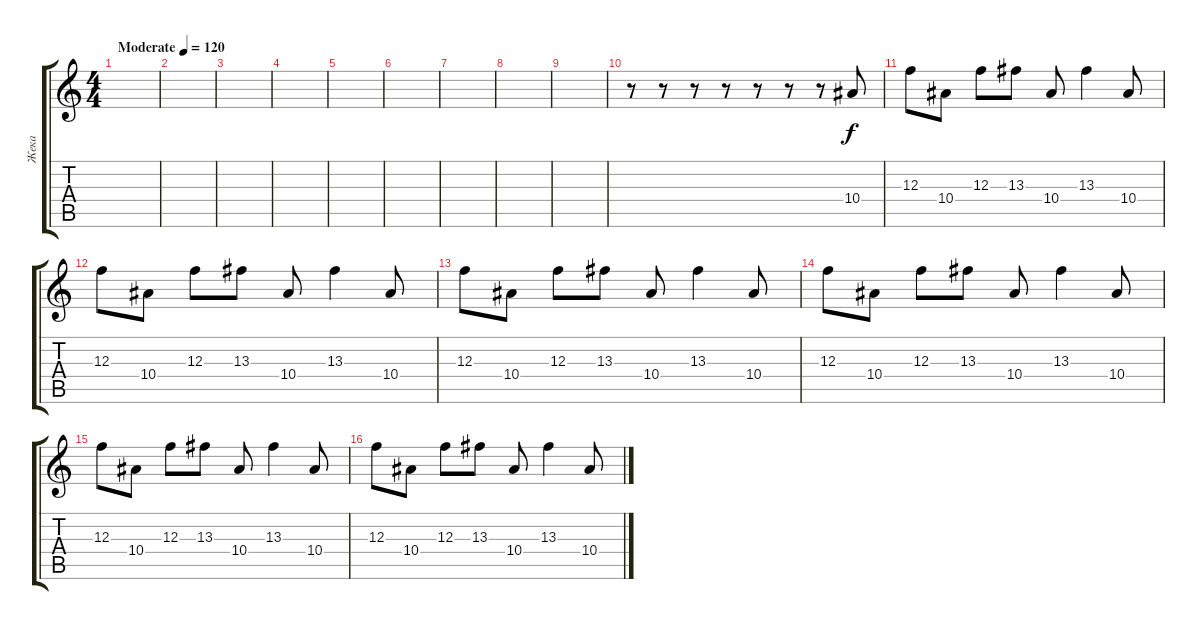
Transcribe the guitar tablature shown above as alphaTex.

\track ("Жека" "Жека") {instrument overdrivenguitar}
\staff {score tabs}
\tuning (D4 A3 F3 C3 G2 C2) {hide}
\ts (4 4)
\tempo (120 "Moderate")
\clef g2
\ks c
|
|
|
|
|
|
|
|
|
r.8 r.8 r.8 r.8 r.8 r.8 r.8 10.4.8 |
12.3.8 10.4.8 12.3.8 13.3.8 10.4.8 13.3.4 10.4.8 |
12.3.8 10.4.8 12.3.8 13.3.8 10.4.8 13.3.4 10.4.8 |
12.3.8 10.4.8 12.3.8 13.3.8 10.4.8 13.3.4 10.4.8 |
12.3.8 10.4.8 12.3.8 13.3.8 10.4.8 13.3.4 10.4.8 |
12.3.8 10.4.8 12.3.8 13.3.8 10.4.8 13.3.4 10.4.8 |
12.3.8 10.4.8 12.3.8 13.3.8 10.4.8 13.3.4 10.4.8
